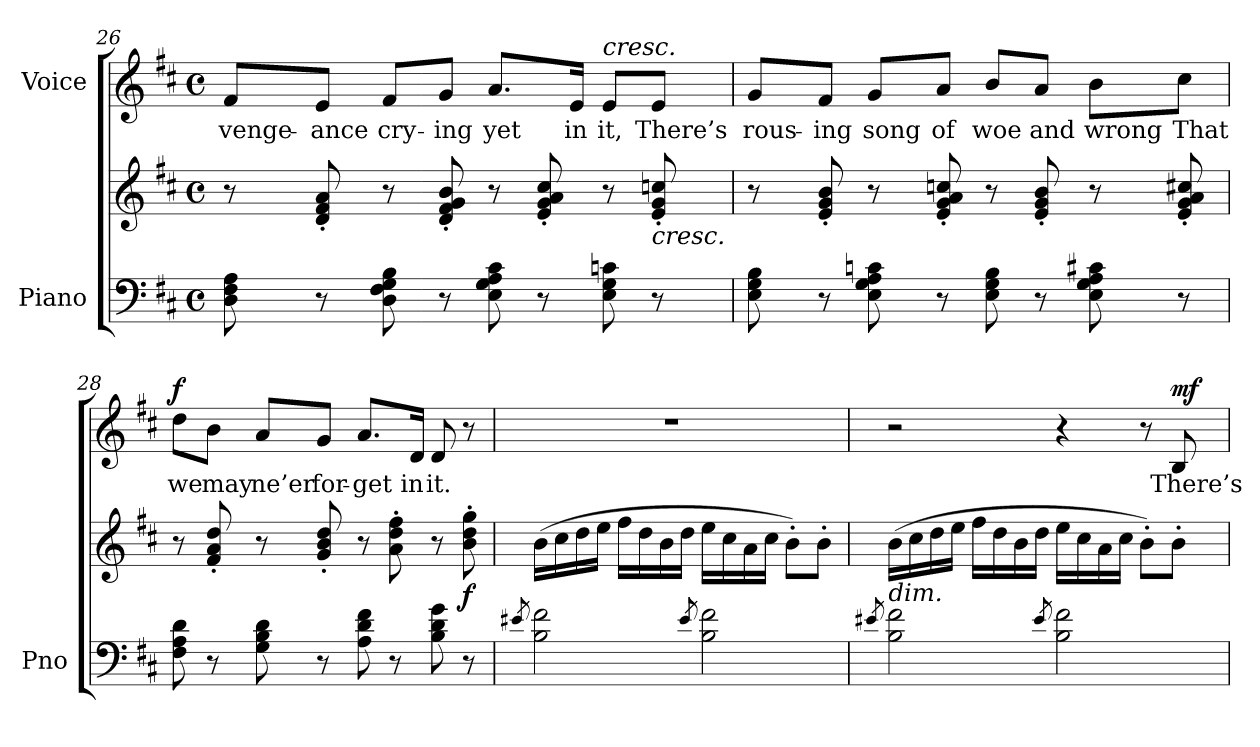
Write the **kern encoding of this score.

**kern	**kern	**dynam	**kern	**text	**dynam
*part2	*part2	*part2	*part1	*part1	*part1
*staff3	*staff2	*staff2/3	*staff1	*staff1	*staff1
*I"Piano	*	*	*I"Voice	*	*
*I'Pno	*	*	*	*	*
!!LO:LB:g=z
*clefF4	*clefG2	*	*clefG2	*	*
*k[f#c#]	*k[f#c#]	*	*k[f#c#]	*	*
*M4/4	*M4/4	*	*M4/4	*	*
*met(c)	*met(c)	*	*met(c)	*	*
=26	=26	=26	=26	=26	=26
!	!	!	!	!LO:LY:b	!
8D\ 8F#\ 8A\	8r	.	8f#/L	venge-	.
!	!	!	!	!LO:LY:b	!
8r	8d/' 8f#/' 8a/'	.	8e/J	-ance	.
!	!	!	!	!LO:LY:b	!
8D\ 8F#\ 8G\ 8B\	8r	.	8f#/L	cry-	.
!	!	!	!	!LO:LY:b	!
8r	8d/' 8f#/' 8g/' 8b/'	.	8g/J	-ing	.
!	!	!	!	!LO:LY:b	!
8E\ 8G\ 8A\ 8c#\	8r	.	8.a/L	yet	.
8r	8e/' 8g/' 8a/' 8cc#/'	.	.	.	.
!	!	!	!	!LO:LY:b	!
.	.	.	16e/Jk	in	.
!	!	!	!LO:TX:a:i:t=cresc.	!	!
!	!	!	!	!LO:LY:b	!
8E\ 8G\ 8cn\	8r	.	8e/L	it,	.
!	!LO:TX:b:i:t=cresc.	!	!	!	!
!	!	!	!	!LO:LY:b	!
8r	8e/' 8g/' 8ccn/'	.	8e/J	There’s	.
=27	=27	=27	=27	=27	=27
!	!	!	!	!LO:LY:b	!
8E\ 8G\ 8B\	8r	.	8g/L	rous-	.
!	!	!	!	!LO:LY:b	!
8r	8e/' 8g/' 8b/'	.	8f#/J	-ing	.
!	!	!	!	!LO:LY:b	!
8E\ 8G\ 8A\ 8cn\	8r	.	8g/L	song	.
!	!	!	!	!LO:LY:b	!
8r	8e/' 8g/' 8a/' 8ccn/'	.	8a/J	of	.
!	!	!	!	!LO:LY:b	!
8E\ 8G\ 8B\	8r	.	8b/L	woe	.
!	!	!	!	!LO:LY:b	!
8r	8e/' 8g/' 8b/'	.	8a/J	and	.
!	!	!	!	!LO:LY:b	!
8E\ 8G\ 8A\ 8c#X\	8r	.	8b\L	wrong	.
!	!	!	!	!LO:LY:b	!
8r	8e/' 8g/' 8a/' 8cc#X/'	.	8cc#\J	That	.
!!LO:LB:g=z
=28	=28	=28	=28	=28	=28
!	!	!	!	!LO:LY:b	!LO:DY:a
8F#\ 8A\ 8d\	8r	.	8dd\L	we	f
!	!	!	!	!LO:LY:b	!
8r	8f#/' 8a/' 8dd/'	.	8b\J	may	.
!	!	!	!	!LO:LY:b	!
8G\ 8B\ 8d\	8r	.	8a/L	ne’er	.
!	!	!	!	!LO:LY:b	!
8r	8g/' 8b/' 8dd/'	.	8g/J	for-	.
!	!	!	!	!LO:LY:b	!
8A\ 8d\ 8f#\	8r	.	8.a/L	-get	.
8r	8a\' 8dd\' 8ff#\'	.	.	.	.
!	!	!	!	!LO:LY:b	!
.	.	.	16d/Jk	in	.
!	!	!	!	!LO:LY:b	!
8B\ 8d\ 8g\	8r	.	8d/	it.	.
!	!	!LO:DY:b	!	!	!
8r	8b\' 8dd\' 8gg\'	f	8r	.	.
=29	=29	=29	=29	=29	=29
8qe#X/	.	.	.	.	.
2B\ 2f#\	(>16b\LL	.	1r	.	.
.	16cc#\	.	.	.	.
.	16dd\	.	.	.	.
.	16ee\JJ	.	.	.	.
.	16ff#\LL	.	.	.	.
.	16dd\	.	.	.	.
.	16b\	.	.	.	.
.	16dd\JJ	.	.	.	.
8qe#/	.	.	.	.	.
2B\ 2f#\	16ee\LL	.	.	.	.
.	16cc#\	.	.	.	.
.	16a\	.	.	.	.
.	16cc#\JJ	.	.	.	.
.	8b'\L)	.	.	.	.
.	8b'\J	.	.	.	.
!!LO:LB:g=z
=30	=30	=30	=30	=30	=30
8qe#X/	.	.	.	.	.
!	!LO:TX:b:i:t=dim.	!	!	!	!
2B\ 2f#\	(>16b\LL	.	2r	.	.
.	16cc#\	.	.	.	.
.	16dd\	.	.	.	.
.	16ee\JJ	.	.	.	.
.	16ff#\LL	.	.	.	.
.	16dd\	.	.	.	.
.	16b\	.	.	.	.
.	16dd\JJ	.	.	.	.
8qe#/	.	.	.	.	.
2B\ 2f#\	16ee\LL	.	4r	.	.
.	16cc#\	.	.	.	.
.	16a\	.	.	.	.
.	16cc#\JJ	.	.	.	.
.	8b'\L)	.	8r	.	.
!	!	!	!	!LO:LY:b	!LO:DY:a
.	8b'\J	.	8B/	There’s	mf
=	=	=	=	=	=
*-	*-	*-	*-	*-	*-
